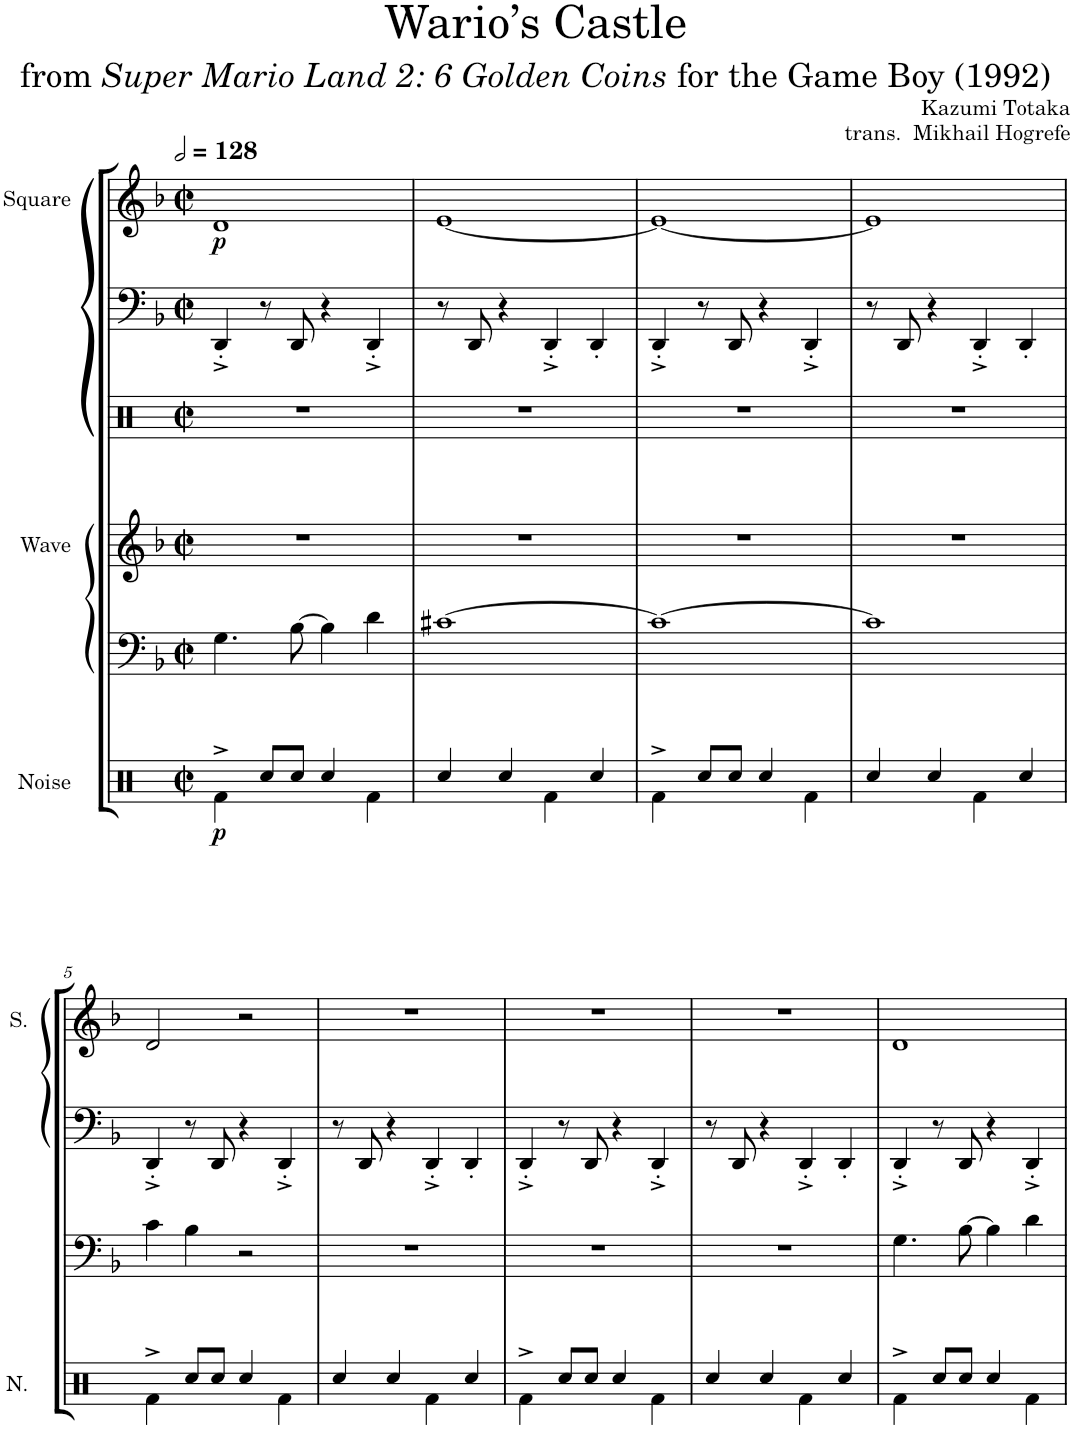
**kern	**dynam	**kern	**kern	**kern	**kern	**kern	**dynam
*part6	*part6	*part5	*part4	*part3	*part2	*part1	*part1
*staff6	*staff6	*staff5	*staff4	*staff3	*staff2	*staff1	*staff1
*I"Noise	*	*I"Saw Synthesizer	*I"Wave	*I"Drumset	*I"Saw Synthesizer	*I"Square	*
*I'N.	*	*	*I'W.	*	*	*I'S.	*
*clefX	*	*clefF4	*clefG2	*clefX	*clefF4	*clefG2	*
*k[]	*	*k[b-]	*k[b-]	*k[]	*k[b-]	*k[b-]	*
*M2/2	*	*M2/2	*M2/2	*M2/2	*M2/2	*M2/2	*
*met(c|)	*	*met(c|)	*met(c|)	*met(c|)	*met(c|)	*met(c|)	*
*MM256	*	*MM256	*MM256	*MM256	*MM256	*MM256	*
=1	=1	=1	=1	=1	=1	=1	=1
!	!LO:DY:b	!	!	!	!	!	!LO:DY:b
4Rf^\	p	4.G\	1r	1r	4DD'^/	1d	p
8Rcc/L	.	.	.	.	8r	.	.
8Rcc/J	.	[8B-\	.	.	8DD/	.	.
4Rcc/	.	4B-\]	.	.	4r	.	.
4Rf\	.	4d\	.	.	4DD'^/	.	.
=2	=2	=2	=2	=2	=2	=2	=2
4Rcc/	.	[1c#X	1r	1r	8r	[1e	.
.	.	.	.	.	8DD/	.	.
4Rcc/	.	.	.	.	4r	.	.
4Rf\	.	.	.	.	4DD'^/	.	.
4Rcc/	.	.	.	.	4DD'/	.	.
=3	=3	=3	=3	=3	=3	=3	=3
4Rf^\	.	1c#_	1r	1r	4DD'^/	1e_	.
8Rcc/L	.	.	.	.	8r	.	.
8Rcc/J	.	.	.	.	8DD/	.	.
4Rcc/	.	.	.	.	4r	.	.
4Rf\	.	.	.	.	4DD'^/	.	.
=4	=4	=4	=4	=4	=4	=4	=4
4Rcc/	.	1c#]	1r	1r	8r	1e]	.
.	.	.	.	.	8DD/	.	.
4Rcc/	.	.	.	.	4r	.	.
4Rf\	.	.	.	.	4DD'^/	.	.
4Rcc/	.	.	.	.	4DD'/	.	.
!!LO:LB:g=z
=5	=5	=5	=5	=5	=5	=5	=5
4Rf^\	.	4c\	1r	1r	4DD'^/	2d/	.
8Rcc/L	.	4B-\	.	.	8r	.	.
8Rcc/J	.	.	.	.	8DD/	.	.
4Rcc/	.	2r	.	.	4r	2r	.
4Rf\	.	.	.	.	4DD'^/	.	.
=6	=6	=6	=6	=6	=6	=6	=6
4Rcc/	.	1r	1r	1r	8r	1r	.
.	.	.	.	.	8DD/	.	.
4Rcc/	.	.	.	.	4r	.	.
4Rf\	.	.	.	.	4DD'^/	.	.
4Rcc/	.	.	.	.	4DD'/	.	.
=7	=7	=7	=7	=7	=7	=7	=7
4Rf^\	.	1r	1r	1r	4DD'^/	1r	.
8Rcc/L	.	.	.	.	8r	.	.
8Rcc/J	.	.	.	.	8DD/	.	.
4Rcc/	.	.	.	.	4r	.	.
4Rf\	.	.	.	.	4DD'^/	.	.
=8	=8	=8	=8	=8	=8	=8	=8
4Rcc/	.	1r	1r	1r	8r	1r	.
.	.	.	.	.	8DD/	.	.
4Rcc/	.	.	.	.	4r	.	.
4Rf\	.	.	.	.	4DD'^/	.	.
4Rcc/	.	.	.	.	4DD'/	.	.
=9	=9	=9	=9	=9	=9	=9	=9
4Rf^\	.	4.G\	1r	1r	4DD'^/	1d	.
8Rcc/L	.	.	.	.	8r	.	.
8Rcc/J	.	[8B-\	.	.	8DD/	.	.
4Rcc/	.	4B-\]	.	.	4r	.	.
4Rf\	.	4d\	.	.	4DD'^/	.	.
=	=	=	=	=	=	=	=
*-	*-	*-	*-	*-	*-	*-	*-
